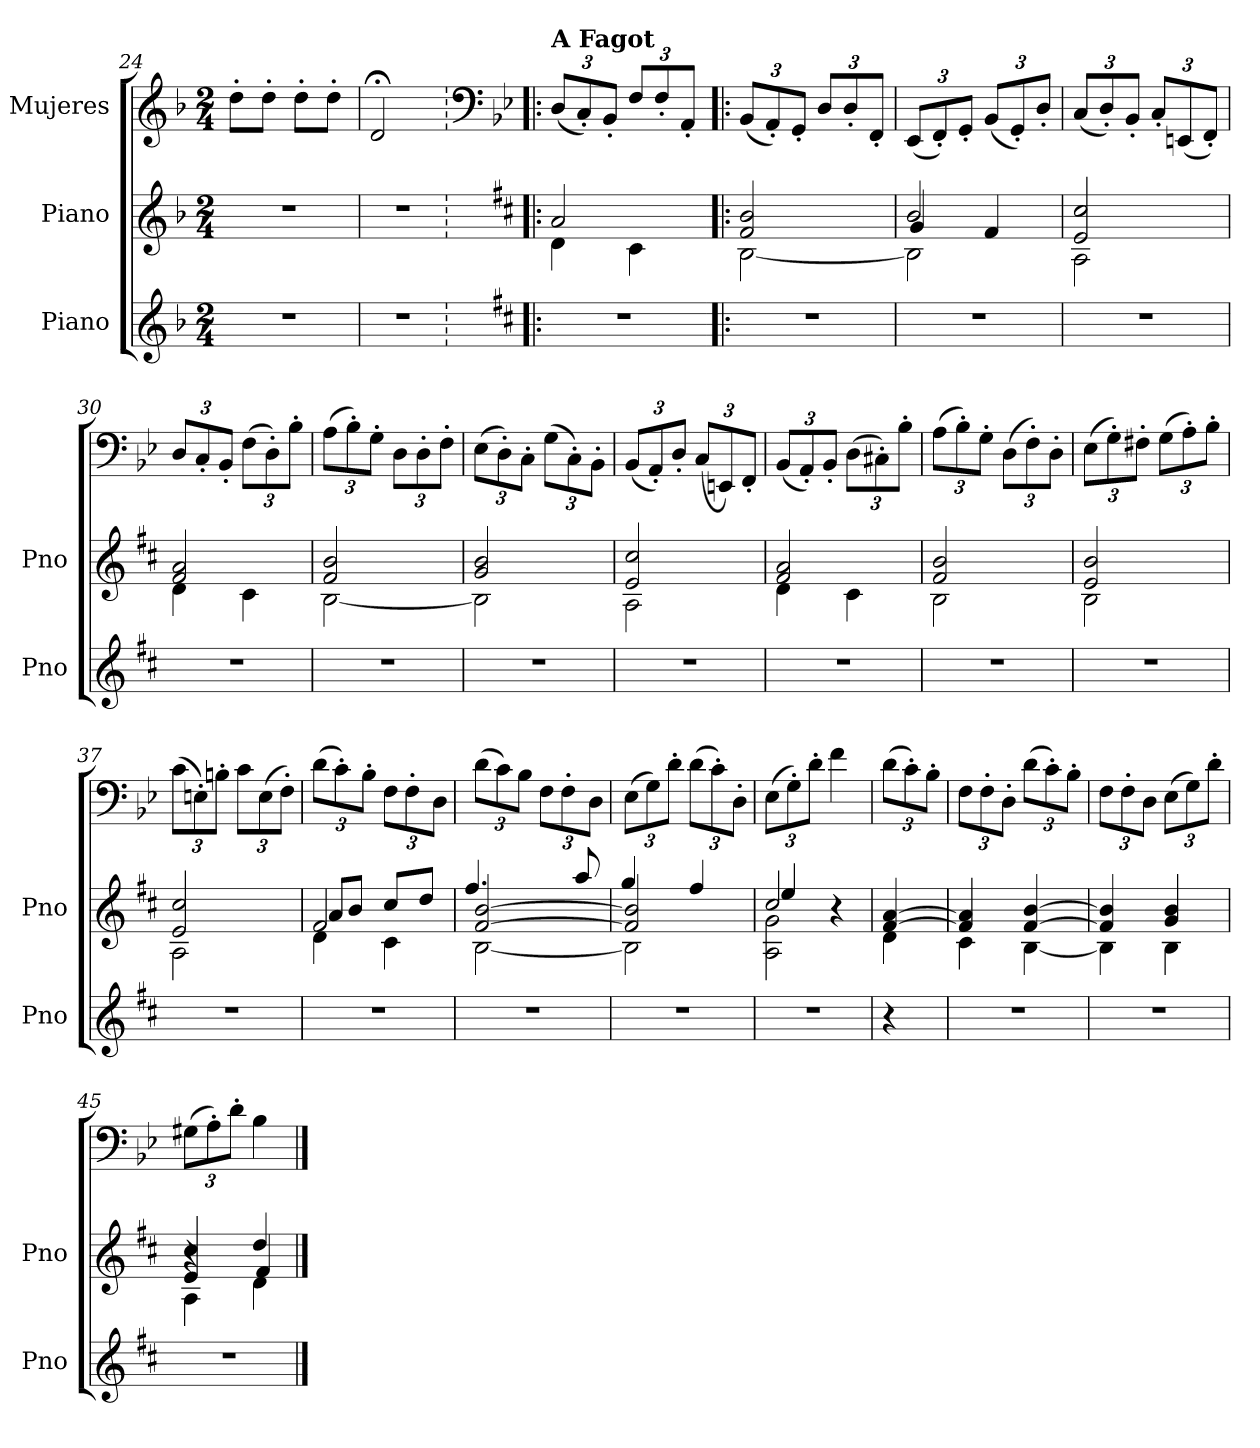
**kern	**kern	**kern
*part3	*part2	*part1
*staff3	*staff2	*staff1
*I"Piano	*I"Piano	*I"Mujeres
*I'Pno	*I'Pno	*
*clefG2	*clefG2	*clefG2
*k[b-]	*k[b-]	*k[b-]
*M2/4	*M2/4	*M2/4
=24	=24	=24
2r	2r	8dd'\L
.	.	8dd'\J
.	.	8dd'\L
.	.	8dd'\J
=25	=25	=25
2r	2r	2d;</
!!LO:PB:g=z
=26|!:	=26|!:	=26|!:
*	*	*clefF4
*k[f#c#]	*k[f#c#]	*k[b-e-]
*	*^	*
*	*	*	*Xbrackettup
*	*v	*v	*
*	*	*MM60
*	*^	*
!	!	!	!LO:TX:a:B:t=A Fagot
2r	2a/	4d\	(<12D/L
.	.	.	12C'/)
.	.	.	12BB-'/J
.	.	4c#\	12F/L
.	.	.	12F'/
.	.	.	12AA'/J
=27	=27	=27	=27
2r	2f#/ 2b/	[2B\	(<12BB-/L
.	.	.	12AA'/)
.	.	.	12GG'/J
.	.	.	12D/L
.	.	.	12D'/
.	.	.	12FF'/J
=28	=28	=28	=28
*	*	*^	*
2r	2b/	2B\]	4g/	(<12EE-/L
.	.	.	.	12FF'/)
.	.	.	.	12GG'/J
.	.	.	4f#/	(<12BB-/L
.	.	.	.	12GG'/)
.	.	.	.	12D'/J
*	*	*v	*v	*
=29	=29	=29	=29
2r	2e/ 2cc#/	2A\	(<12C/L
.	.	.	12D'/)
.	.	.	12BB-'/J
.	.	.	12C'/L
.	.	.	(<12EEn/
.	.	.	12FF'/J)
=30	=30	=30	=30
2r	2f#/ 2a/	4d\	12D/L
.	.	.	12C'/
.	.	.	12BB-'/J
.	.	4c#\	(>12F\L
.	.	.	12D'\)
.	.	.	12B-'\J
=31	=31	=31	=31
2r	2f#/ 2b/	[2B\	(>12A\L
.	.	.	12B-'\)
.	.	.	12G'\J
.	.	.	12D\L
.	.	.	12D'\
.	.	.	12F'\J
!!LO:LB:g=z
=32	=32	=32	=32
2r	2g/ 2b/	2B\]	(>12E-\L
.	.	.	12D'\)
.	.	.	12C'\J
.	.	.	(>12G\L
.	.	.	12C'\)
.	.	.	12BB-'\J
=33	=33	=33	=33
2r	2e/ 2cc#/	2A\	(<12BB-/L
.	.	.	12AA'/)
.	.	.	12D'/J
.	.	.	(<12C/L
.	.	.	12EEn/)
.	.	.	12FF'/J
=34	=34	=34	=34
2r	2f#/ 2a/	4d\	(<12BB-/L
.	.	.	12AA'/)
.	.	.	12BB-'/J
.	.	4c#\	(>12D\L
.	.	.	12C#X'\)
.	.	.	12B-'\J
=35	=35	=35	=35
2r	2f#/ 2b/	2B\	(>12A\L
.	.	.	12B-'\)
.	.	.	12G'\J
.	.	.	(>12D\L
.	.	.	12F'\)
.	.	.	12D'\J
=36	=36	=36	=36
2r	2e/ 2b/	2B\	(>12E-\L
.	.	.	12G'\)
.	.	.	12F#X'\J
.	.	.	(>12G\L
.	.	.	12A'\)
.	.	.	12B-'\J
=37	=37	=37	=37
2r	2e/ 2cc#/	2A\	(>12c\L
.	.	.	12En'\)
.	.	.	12Bn'\J
.	.	.	12c\L
.	.	.	(>12E\
.	.	.	12F'\J)
!!LO:LB:g=z
=38	=38	=38	=38
*	*	*^	*
2r	2f#/	4d\	8a/L	(>12d\L
.	.	.	.	12c'\)
.	.	.	8b/J	.
.	.	.	.	12B-'\J
.	.	4c#\	8cc#/L	12F\L
.	.	.	.	12F'\
.	.	.	8dd/J	.
.	.	.	.	12D\J
=39	=39	=39	=39	=39
2r	[2f#/ [2b/	[2B\	4.ff#/	(>12d\L
.	.	.	.	12c\)
.	.	.	.	12B-\J
.	.	.	.	12F\L
.	.	.	.	12F'\
.	.	.	8aa/	.
.	.	.	.	12D\J
=40	=40	=40	=40	=40
2r	2f#/] 2b/]	2B\]	4gg/	(>12E-\L
.	.	.	.	12G\)
.	.	.	.	12d'\J
.	.	.	4ff#/	(>12d\L
.	.	.	.	12c'\)
.	.	.	.	12D'\J
=41	=41	=41	=41	=41
2r	2cc#/	2A\ 2g\	4ee/	(>12E-\L
.	.	.	.	12G'\)
.	.	.	.	12d'\J
.	.	.	4r	4f\
*	*	*v	*v	*
=42	=42	=42	=42
4r	[4f#/ [4a/	4d\	(>12d\L
.	.	.	12c'\)
.	.	.	12B-'\J
=43	=43	=43	=43
2r	4f#/] 4a/]	4c#\	12F\L
.	.	.	12F'\
.	.	.	12D'\J
.	[4f#/ [4b/	[4B\	(>12d\L
.	.	.	12c'\)
.	.	.	12B-'\J
=44	=44	=44	=44
2r	4f#/] 4b/]	4B\]	12F\L
.	.	.	12F'\
.	.	.	12D\J
.	4g/ 4b/	4B\	(>12E-\L
.	.	.	12G\)
.	.	.	12d'\J
=45	=45	=45	=45
*	*	*^	*
2r	4e/ 4cc#/	4A\	4r	(>12G#X\L
.	.	.	.	12A'\)
.	.	.	.	12d'\J
.	4dd/	4d\	4f#/	4B-\
*	*v	*v	*v	*
==	==	==
*-	*-	*-
